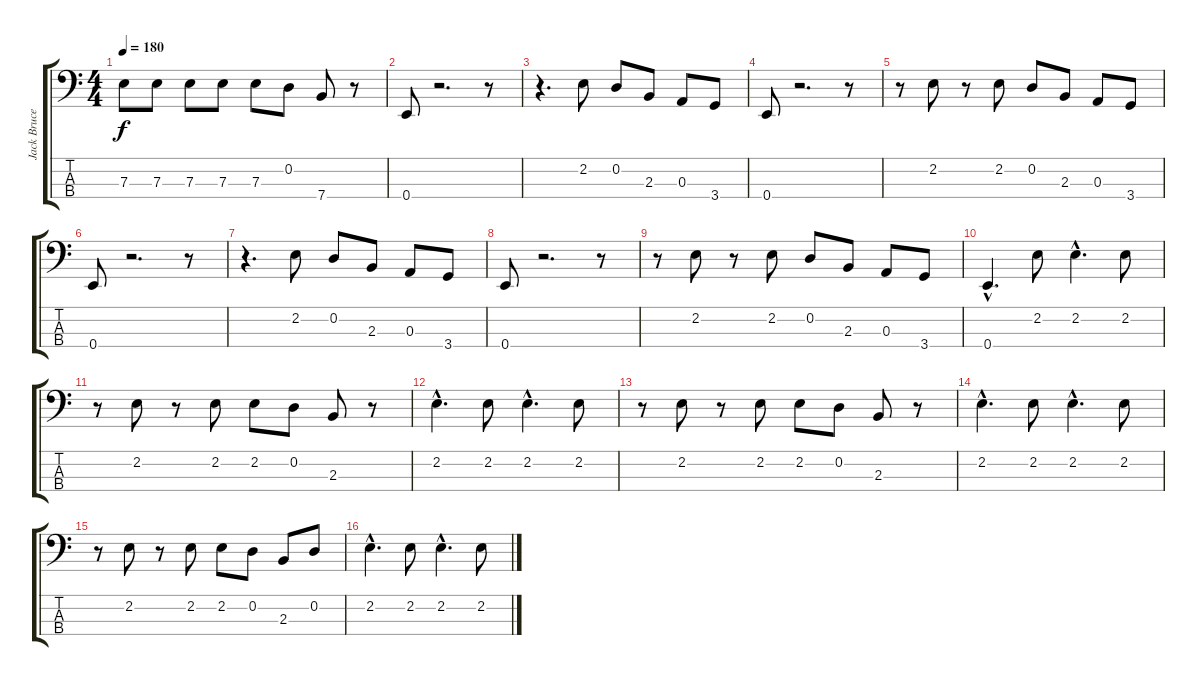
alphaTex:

\track ("Jack Bruce (higher)" "Jack Bruce") {instrument electricguitarmuted}
\staff {score tabs}
\tuning (G2 D2 A1 E1) {hide}
\ts (4 4)
\tempo 180
\clef f4
\ks c
7.3{t}.8{dy f} 7.3.8 7.3.8 7.3.8 7.3.8 0.2.8 7.4.8 r.8 |
0.4.8 r.2{d} r.8 |
r.4{d} 2.2.8 0.2.8 2.3.8 0.3.8 3.4.8 |
0.4.8 r.2{d} r.8 |
r.8 2.2.8 r.8 2.2.8 0.2.8 2.3.8 0.3.8 3.4.8 |
0.4.8 r.2{d} r.8 |
r.4{d} 2.2.8 0.2.8 2.3.8 0.3.8 3.4.8 |
0.4.8 r.2{d} r.8 |
r.8 2.2.8 r.8 2.2.8 0.2.8 2.3.8 0.3.8 3.4.8 |
0.4{hac}.4{d} 2.2.8 2.2{hac}.4{d} 2.2.8 |
r.8 2.2.8 r.8 2.2.8 2.2.8 0.2.8 2.3.8 r.8 |
2.2{hac}.4{d} 2.2.8 2.2{hac}.4{d} 2.2.8 |
r.8 2.2.8 r.8 2.2.8 2.2.8 0.2.8 2.3.8 r.8 |
2.2{hac}.4{d} 2.2.8 2.2{hac}.4{d} 2.2.8 |
r.8 2.2.8 r.8 2.2.8 2.2.8 0.2.8 2.3.8 0.2.8 |
2.2{hac}.4{d} 2.2.8 2.2{hac}.4{d} 2.2.8
